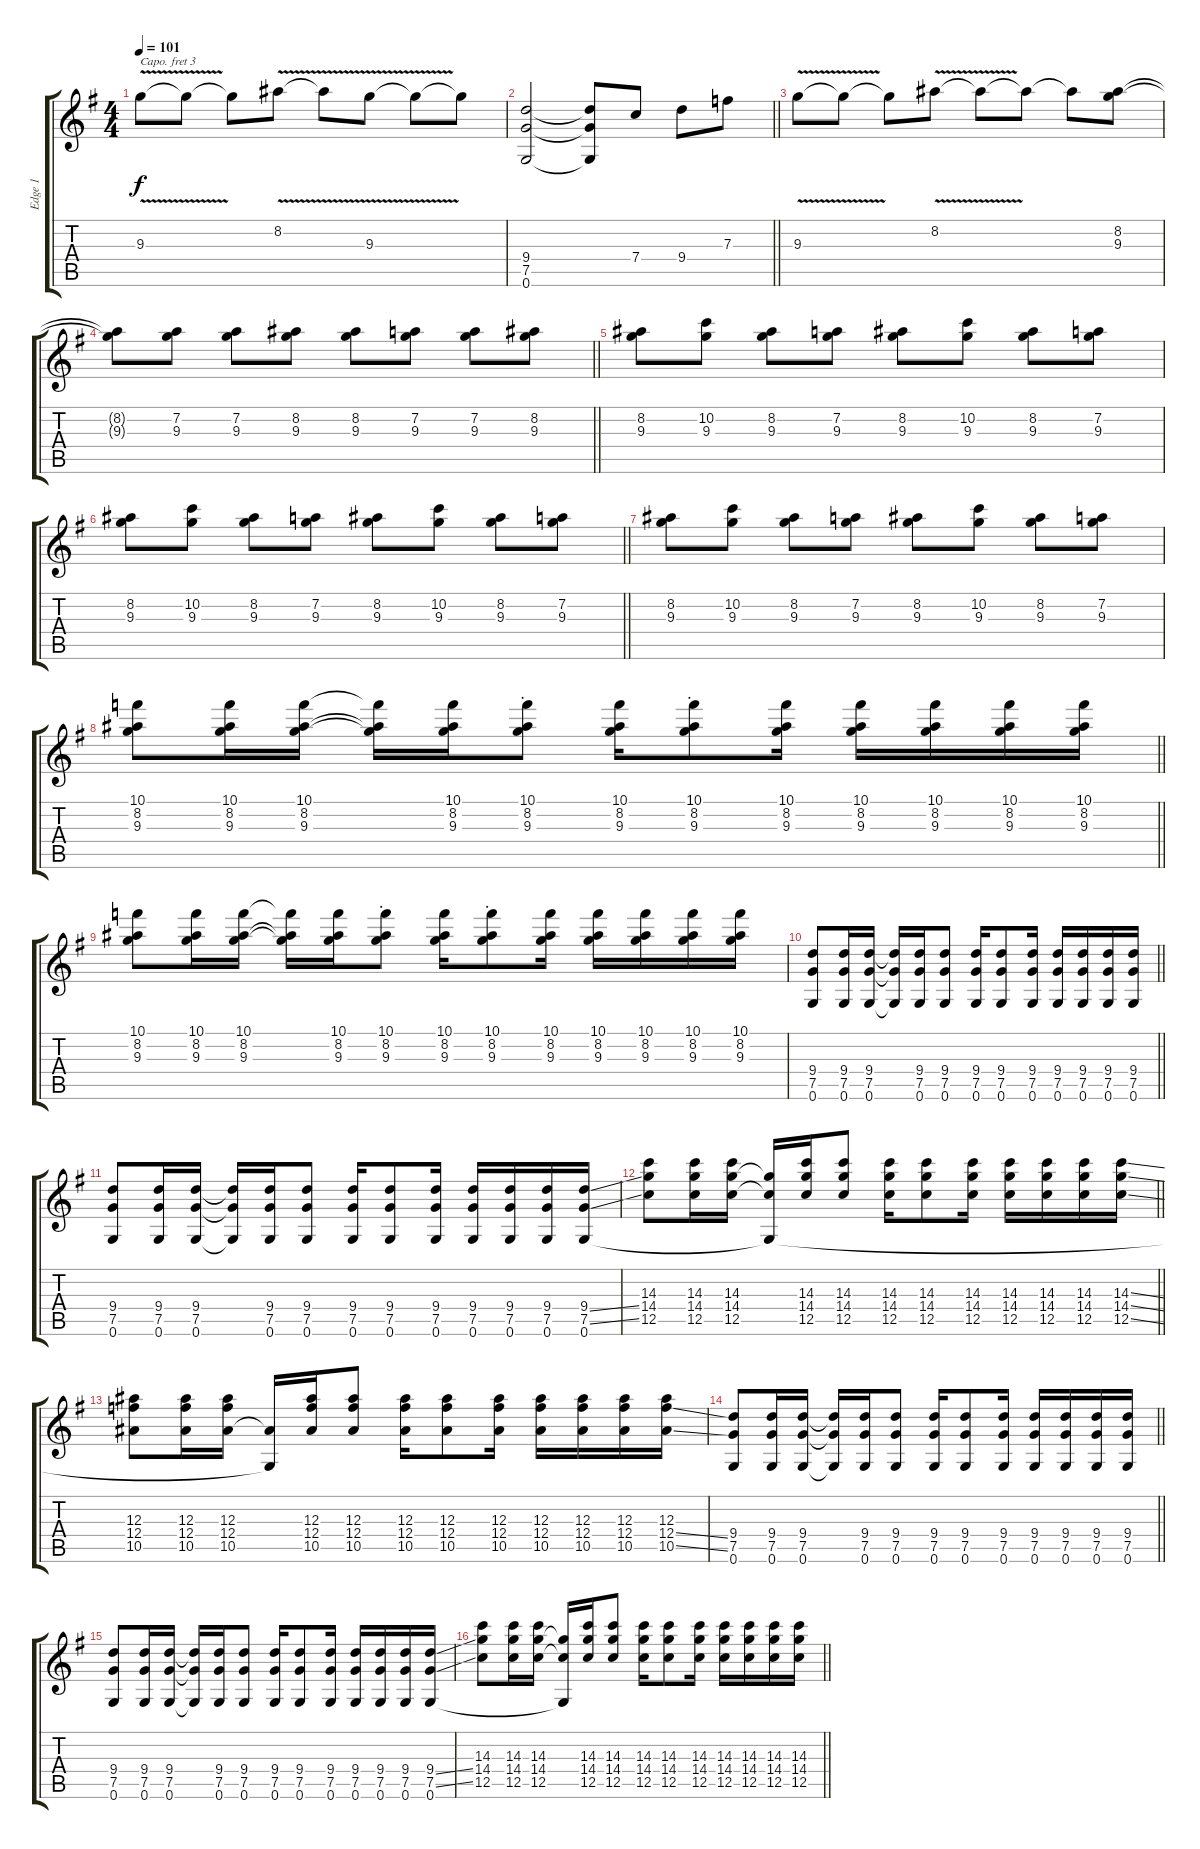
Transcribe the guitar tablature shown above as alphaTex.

\track ("Edge 1" "Edge 1") {instrument overdrivenguitar}
\staff {score tabs}
\capo 3
\tuning (E4 B3 G3 D3 A2 E2) {hide}
\ts (4 4)
\tempo 101
\clef g2
\ks g
9.3{v}.8{dy f} 9.3{t}.8 9.3{t}.8 8.2{v}.8 8.2{t}.8 9.3{v}.8 9.3{t}.8 9.3{t}.8 |
\barLineRight lightlight
(9.4 7.5 0.6).2 (9.4{t} 7.5{t} 0.6{t}).8 7.4.8 9.4.8 7.3.8 |
9.3{v}.8 9.3{t}.8 9.3{t}.8 8.2{v}.8 8.2{t}.8 8.2{t}.8 8.2{t}.8 (8.2 9.3).8 |
\barLineRight lightlight
(8.2{t} 9.3{t}).8 (7.2 9.3).8 (7.2 9.3).8 (8.2 9.3).8 (8.2 9.3).8 (7.2 9.3).8 (7.2 9.3).8 (8.2 9.3).8 |
(8.2 9.3).8 (10.2 9.3).8 (8.2 9.3).8 (7.2 9.3).8 (8.2 9.3).8 (10.2 9.3).8 (8.2 9.3).8 (7.2 9.3).8 |
\barLineRight lightlight
(8.2 9.3).8 (10.2 9.3).8 (8.2 9.3).8 (7.2 9.3).8 (8.2 9.3).8 (10.2 9.3).8 (8.2 9.3).8 (7.2 9.3).8 |
(8.2 9.3).8 (10.2 9.3).8 (8.2 9.3).8 (7.2 9.3).8 (8.2 9.3).8 (10.2 9.3).8 (8.2 9.3).8 (7.2 9.3).8 |
\barLineRight lightlight
(10.1 8.2 9.3).8 (10.1 8.2 9.3).16 (10.1 8.2 9.3).16 (10.1{t} 8.2{t} 9.3{t}).16 (10.1 8.2 9.3).16 (10.1 8.2{st} 9.3{st}).8 (10.1 8.2 9.3).16 (10.1 8.2{st} 9.3{st}).8 (10.1 8.2 9.3).16 (10.1 8.2 9.3).16 (10.1 8.2 9.3).16 (10.1 8.2 9.3).16 (10.1 8.2 9.3).16 |
(10.1 8.2 9.3).8 (10.1 8.2 9.3).16 (10.1 8.2 9.3).16 (10.1{t} 8.2{t} 9.3{t}).16 (10.1 8.2 9.3).16 (10.1 8.2{st} 9.3{st}).8 (10.1 8.2 9.3).16 (10.1 8.2{st} 9.3{st}).8 (10.1 8.2 9.3).16 (10.1 8.2 9.3).16 (10.1 8.2 9.3).16 (10.1 8.2 9.3).16 (10.1 8.2 9.3).16 |
\barLineRight lightlight
(9.4 7.5 0.6).8 (9.4 7.5 0.6).16 (9.4 7.5 0.6).16 (9.4{t} 7.5{t} 0.6{t}).16 (9.4 7.5 0.6).16 (9.4 7.5 0.6).8 (9.4 7.5 0.6).16 (9.4 7.5 0.6).8 (9.4 7.5 0.6).16 (9.4 7.5 0.6).16 (9.4 7.5 0.6).16 (9.4 7.5 0.6).16 (9.4 7.5 0.6).16 |
(9.4 7.5 0.6).8 (9.4 7.5 0.6).16 (9.4 7.5 0.6).16 (9.4{t} 7.5{t} 0.6{t}).16 (9.4 7.5 0.6).16 (9.4 7.5 0.6).8 (9.4 7.5 0.6).16 (9.4 7.5 0.6).8 (9.4 7.5 0.6).16 (9.4 7.5 0.6).16 (9.4 7.5 0.6).16 (9.4 7.5 0.6).16 (9.4{ss} 7.5{ss} 0.6).16 |
\barLineRight lightlight
(14.3 14.4 12.5).8 (14.3 14.4 12.5).16 (14.3 14.4 12.5).16 (14.4{t} 12.5{t} 0.6{t}).16 (14.3 14.4 12.5).16 (14.3 14.4 12.5).8 (14.3 14.4 12.5).16 (14.3 14.4 12.5).8 (14.3 14.4 12.5).16 (14.3 14.4 12.5).16 (14.3 14.4 12.5).16 (14.3 14.4 12.5).16 (14.3{ss} 14.4{ss} 12.5{ss}).16 |
(12.3 12.4 10.5).8 (12.3 12.4 10.5).16 (12.3 12.4 10.5).16 (10.5{t} 0.6{t}).16 (12.3 12.4 10.5).16 (12.3 12.4 10.5).8 (12.3 12.4 10.5).16 (12.3 12.4 10.5).8 (12.3 12.4 10.5).16 (12.3 12.4 10.5).16 (12.3 12.4 10.5).16 (12.3 12.4 10.5).16 (12.3 12.4{ss} 10.5{ss}).16 |
\barLineRight lightlight
(9.4 7.5 0.6).8 (9.4 7.5 0.6).16 (9.4 7.5 0.6).16 (9.4{t} 7.5{t} 0.6{t}).16 (9.4 7.5 0.6).16 (9.4 7.5 0.6).8 (9.4 7.5 0.6).16 (9.4 7.5 0.6).8 (9.4 7.5 0.6).16 (9.4 7.5 0.6).16 (9.4 7.5 0.6).16 (9.4 7.5 0.6).16 (9.4 7.5 0.6).16 |
(9.4 7.5 0.6).8 (9.4 7.5 0.6).16 (9.4 7.5 0.6).16 (9.4{t} 7.5{t} 0.6{t}).16 (9.4 7.5 0.6).16 (9.4 7.5 0.6).8 (9.4 7.5 0.6).16 (9.4 7.5 0.6).8 (9.4 7.5 0.6).16 (9.4 7.5 0.6).16 (9.4 7.5 0.6).16 (9.4 7.5 0.6).16 (9.4{ss} 7.5{ss} 0.6).16 |
\barLineRight lightlight
(14.3 14.4 12.5).8 (14.3 14.4 12.5).16 (14.3 14.4 12.5).16 (14.4{t} 12.5{t} 0.6{t}).16 (14.3 14.4 12.5).16 (14.3 14.4 12.5).8 (14.3 14.4 12.5).16 (14.3 14.4 12.5).8 (14.3 14.4 12.5).16 (14.3 14.4 12.5).16 (14.3 14.4 12.5).16 (14.3 14.4 12.5).16 (14.3{ss} 14.4{ss} 12.5{ss}).16
